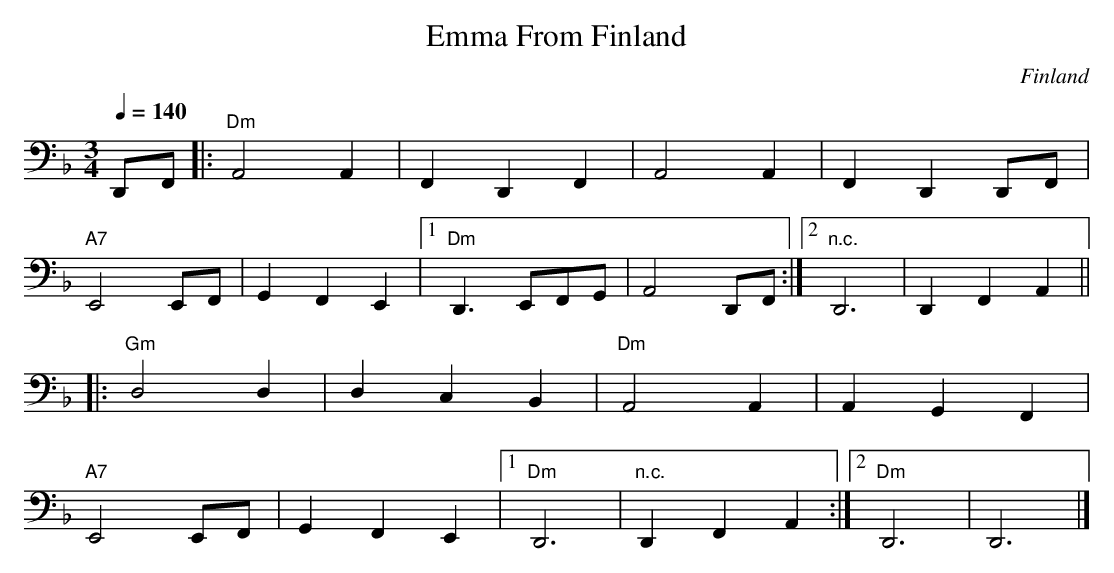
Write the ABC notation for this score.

X:1
T: Emma From Finland
M: 3/4
L: 1/4
O: Finland
Q: 140
K: FMaj clef=bass middle=d
D/F/ |: "Dm" A2 A | F D F | A2 A | F D D/F/ |
"A7" E2 E/F/ | G F E | [1 "Dm" D>EF/G/ | A2 D/F/ :| [2 "n.c." D3 | D F A ||
|: "Gm" d2 d | d c B | "Dm" A2 A | A G F |
"A7" E2 E/F/ | G F E | [1 "Dm" D3 | "n.c." D F A :| [2 "Dm" D3 | D3 |]
